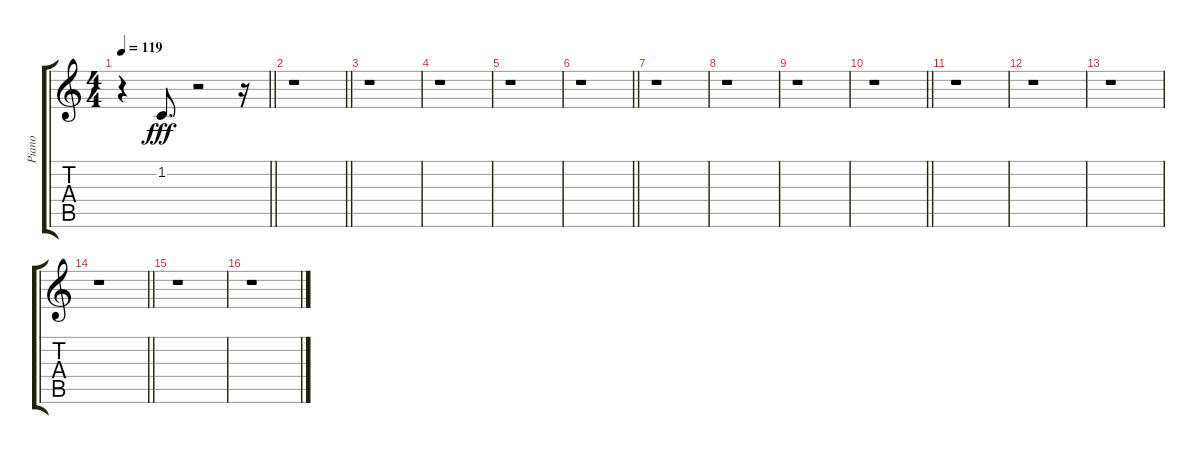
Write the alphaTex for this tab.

\track ("Piano" "Piano") {instrument electricgrandpiano}
\staff {score tabs}
\tuning (E4 B3 G3 D3 A2 E2) {hide}
\ts (4 4)
\tempo 119
\clef g2
\barLineRight lightlight
\ks c
r.4{dy f} 1.2.8{d dy fff} r.2 r.16 |
\barLineRight lightlight
r.1 |
r.1 |
r.1 |
r.1 |
\barLineRight lightlight
r.1 |
r.1 |
r.1 |
r.1 |
\barLineRight lightlight
r.1 |
r.1 |
r.1 |
r.1 |
\barLineRight lightlight
r.1 |
r.1 |
r.1
